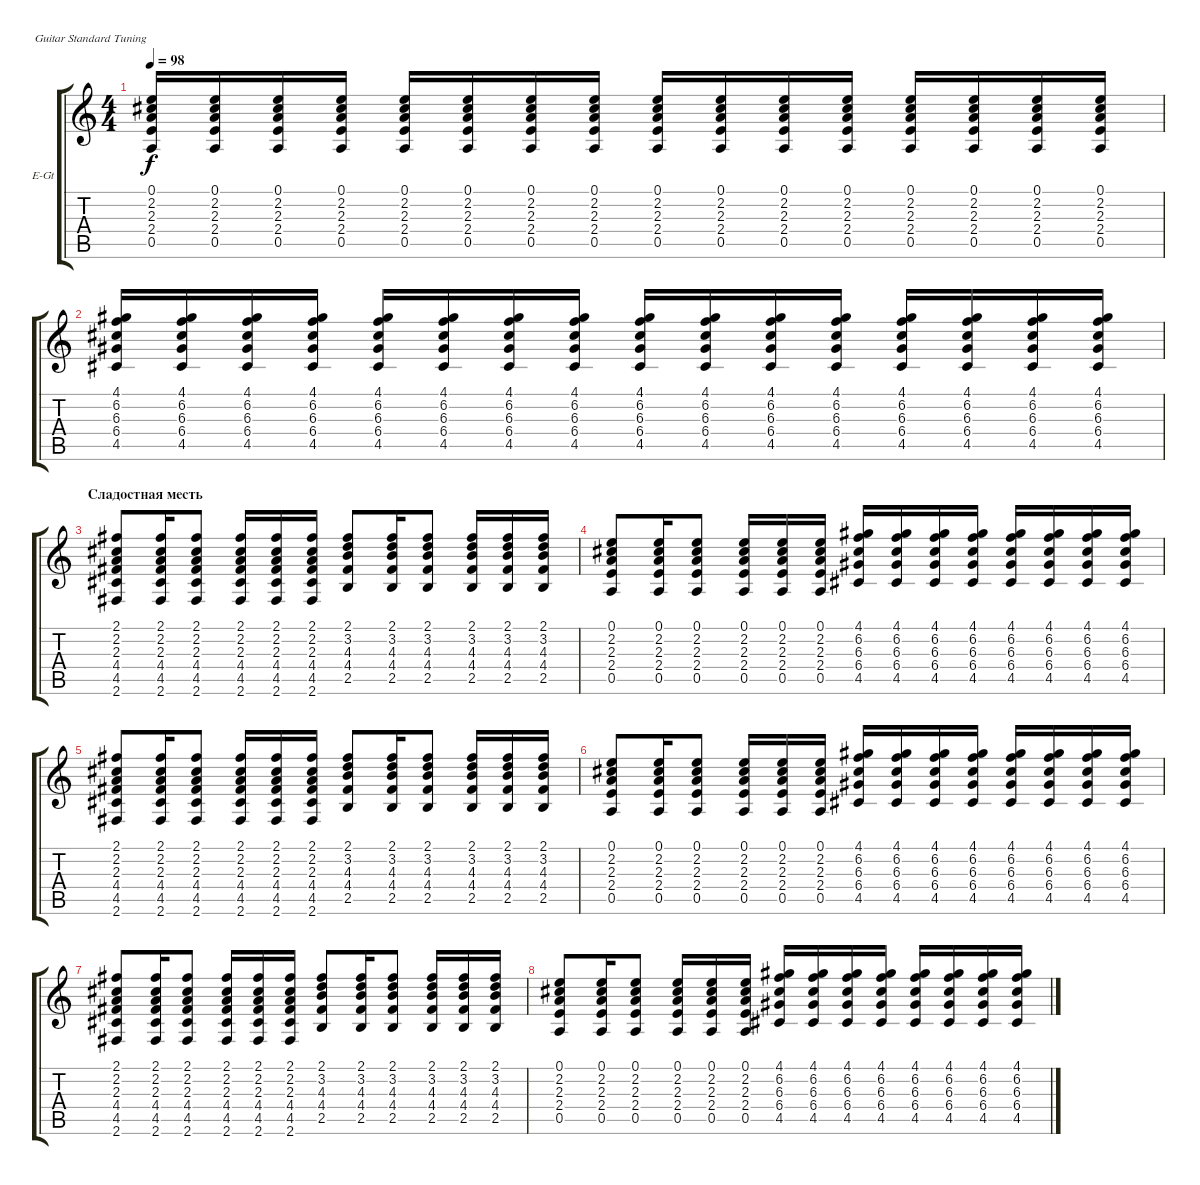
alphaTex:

\defaultSystemsLayout 4
\bracketExtendMode groupsimilarinstruments
\firstSystemTrackNameOrientation horizontal
\otherSystemsTrackNameOrientation horizontal
\track ("Electric Guitar" "E-Gt") {instrument distortionguitar}
\staff {score tabs}
\tuning (E4 B3 G3 D3 A2 E2)
\ts (4 4)
\tempo 98
\clef g2
\ks c
(0.1 2.2 2.3 2.4 0.5).16{dy f} (0.1 2.2 2.3 2.4 0.5).16 (0.1 2.2 2.3 2.4 0.5).16 (0.1 2.2 2.3 2.4 0.5).16 (0.1 2.2 2.3 2.4 0.5).16 (0.1 2.2 2.3 2.4 0.5).16 (0.1 2.2 2.3 2.4 0.5).16 (0.1 2.2 2.3 2.4 0.5).16 (0.1 2.2 2.3 2.4 0.5).16 (0.1 2.2 2.3 2.4 0.5).16 (0.1 2.2 2.3 2.4 0.5).16 (0.1 2.2 2.3 2.4 0.5).16 (0.1 2.2 2.3 2.4 0.5).16 (0.1 2.2 2.3 2.4 0.5).16 (0.1 2.2 2.3 2.4 0.5).16 (0.1 2.2 2.3 2.4 0.5).16 |
(4.1 6.2 6.3 6.4 4.5).16 (4.1 6.2 6.3 6.4 4.5).16 (4.1 6.2 6.3 6.4 4.5).16 (4.1 6.2 6.3 6.4 4.5).16 (4.1 6.2 6.3 6.4 4.5).16 (4.1 6.2 6.3 6.4 4.5).16 (4.1 6.2 6.3 6.4 4.5).16 (4.1 6.2 6.3 6.4 4.5).16 (4.1 6.2 6.3 6.4 4.5).16 (4.1 6.2 6.3 6.4 4.5).16 (4.1 6.2 6.3 6.4 4.5).16 (4.1 6.2 6.3 6.4 4.5).16 (4.1 6.2 6.3 6.4 4.5).16 (4.1 6.2 6.3 6.4 4.5).16 (4.1 6.2 6.3 6.4 4.5).16 (4.1 6.2 6.3 6.4 4.5).16 |
\section ("" "Сладостная месть")
(2.6 4.5 4.4 2.3 2.2 2.1).8 (2.6 4.5 4.4 2.3 2.2 2.1).16 (2.6 4.5 4.4 2.3 2.2 2.1).8 (2.6 4.5 4.4 2.3 2.2 2.1).16 (2.6 4.5 4.4 2.3 2.2 2.1).16 (2.6 4.5 4.4 2.3 2.2 2.1).16 (2.1 3.2 4.4 4.3 2.5).8 (2.1 3.2 4.4 4.3 2.5).16 (2.1 3.2 4.4 4.3 2.5).8 (2.1 3.2 4.4 4.3 2.5).16 (2.1 3.2 4.4 4.3 2.5).16 (2.1 3.2 4.4 4.3 2.5).16 |
(0.1 2.2 2.3 2.4 0.5).8 (0.1 2.2 2.3 2.4 0.5).16 (0.1 2.2 2.3 2.4 0.5).8 (0.1 2.2 2.3 2.4 0.5).16 (0.1 2.2 2.3 2.4 0.5).16 (0.1 2.2 2.3 2.4 0.5).16 (4.1 6.2 6.3 6.4 4.5).16 (4.1 6.2 6.3 6.4 4.5).16 (4.1 6.2 6.3 6.4 4.5).16 (4.1 6.2 6.3 6.4 4.5).16 (4.1 6.2 6.3 6.4 4.5).16 (4.1 6.2 6.3 6.4 4.5).16 (4.1 6.2 6.3 6.4 4.5).16 (4.1 6.2 6.3 6.4 4.5).16 |
(2.6 4.5 4.4 2.3 2.2 2.1).8 (2.6 4.5 4.4 2.3 2.2 2.1).16 (2.6 4.5 4.4 2.3 2.2 2.1).8 (2.6 4.5 4.4 2.3 2.2 2.1).16 (2.6 4.5 4.4 2.3 2.2 2.1).16 (2.6 4.5 4.4 2.3 2.2 2.1).16 (2.1 3.2 4.4 4.3 2.5).8 (2.1 3.2 4.4 4.3 2.5).16 (2.1 3.2 4.4 4.3 2.5).8 (2.1 3.2 4.4 4.3 2.5).16 (2.1 3.2 4.4 4.3 2.5).16 (2.1 3.2 4.4 4.3 2.5).16 |
(0.1 2.2 2.3 2.4 0.5).8 (0.1 2.2 2.3 2.4 0.5).16 (0.1 2.2 2.3 2.4 0.5).8 (0.1 2.2 2.3 2.4 0.5).16 (0.1 2.2 2.3 2.4 0.5).16 (0.1 2.2 2.3 2.4 0.5).16 (4.1 6.2 6.3 6.4 4.5).16 (4.1 6.2 6.3 6.4 4.5).16 (4.1 6.2 6.3 6.4 4.5).16 (4.1 6.2 6.3 6.4 4.5).16 (4.1 6.2 6.3 6.4 4.5).16 (4.1 6.2 6.3 6.4 4.5).16 (4.1 6.2 6.3 6.4 4.5).16 (4.1 6.2 6.3 6.4 4.5).16 |
(2.6 4.5 4.4 2.3 2.2 2.1).8 (2.6 4.5 4.4 2.3 2.2 2.1).16 (2.6 4.5 4.4 2.3 2.2 2.1).8 (2.6 4.5 4.4 2.3 2.2 2.1).16 (2.6 4.5 4.4 2.3 2.2 2.1).16 (2.6 4.5 4.4 2.3 2.2 2.1).16 (2.1 3.2 4.4 4.3 2.5).8 (2.1 3.2 4.4 4.3 2.5).16 (2.1 3.2 4.4 4.3 2.5).8 (2.1 3.2 4.4 4.3 2.5).16 (2.1 3.2 4.4 4.3 2.5).16 (2.1 3.2 4.4 4.3 2.5).16 |
(0.1 2.2 2.3 2.4 0.5).8 (0.1 2.2 2.3 2.4 0.5).16 (0.1 2.2 2.3 2.4 0.5).8 (0.1 2.2 2.3 2.4 0.5).16 (0.1 2.2 2.3 2.4 0.5).16 (0.1 2.2 2.3 2.4 0.5).16 (4.1 6.2 6.3 6.4 4.5).16 (4.1 6.2 6.3 6.4 4.5).16 (4.1 6.2 6.3 6.4 4.5).16 (4.1 6.2 6.3 6.4 4.5).16 (4.1 6.2 6.3 6.4 4.5).16 (4.1 6.2 6.3 6.4 4.5).16 (4.1 6.2 6.3 6.4 4.5).16 (4.1 6.2 6.3 6.4 4.5).16
